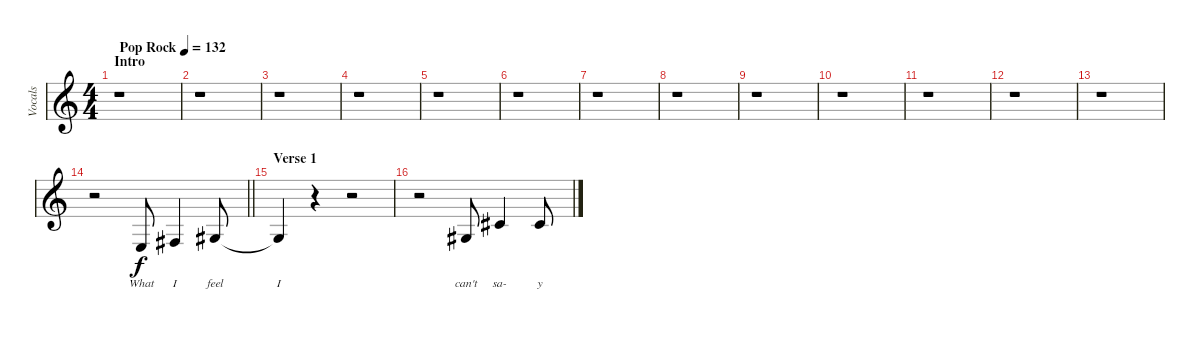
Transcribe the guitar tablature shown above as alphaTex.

\track ("Vocals" "Vocals") {instrument choiraahs}
\staff {score}
\tuning (E4 B3 G3 D3 A2 E2) {hide}
\ts (4 4)
\section ("" "Intro")
\tempo (132 "Pop Rock")
\clef g2
\ks c
r.1{dy f instrument choiraahs} |
r.1 |
r.1 |
r.1 |
r.1 |
r.1 |
r.1 |
r.1 |
r.1 |
r.1 |
r.1 |
r.1 |
r.1 |
\barLineRight lightlight
r.2 2.4.8{lyrics (0 "What") lyrics (1 "") lyrics (2 "") lyrics (3 "") lyrics (4 "")} 4.4.4{lyrics (0 "I") lyrics (1 "") lyrics (2 "") lyrics (3 "") lyrics (4 "")} 1.3.8{lyrics (0 "feel") lyrics (1 "") lyrics (2 "") lyrics (3 "") lyrics (4 "")} |
\section ("" "Verse 1")
1.3{t}.4{lyrics (0 "I") lyrics (1 "") lyrics (2 "") lyrics (3 "") lyrics (4 "")} r.4 r.2 |
r.2 1.3.8{lyrics (0 "can't") lyrics (1 "") lyrics (2 "") lyrics (3 "") lyrics (4 "")} 2.2.4{lyrics (0 "sa-") lyrics (1 "") lyrics (2 "") lyrics (3 "") lyrics (4 "")} 2.2{h}.8{lyrics (0 "y") lyrics (1 "") lyrics (2 "") lyrics (3 "") lyrics (4 "")}
